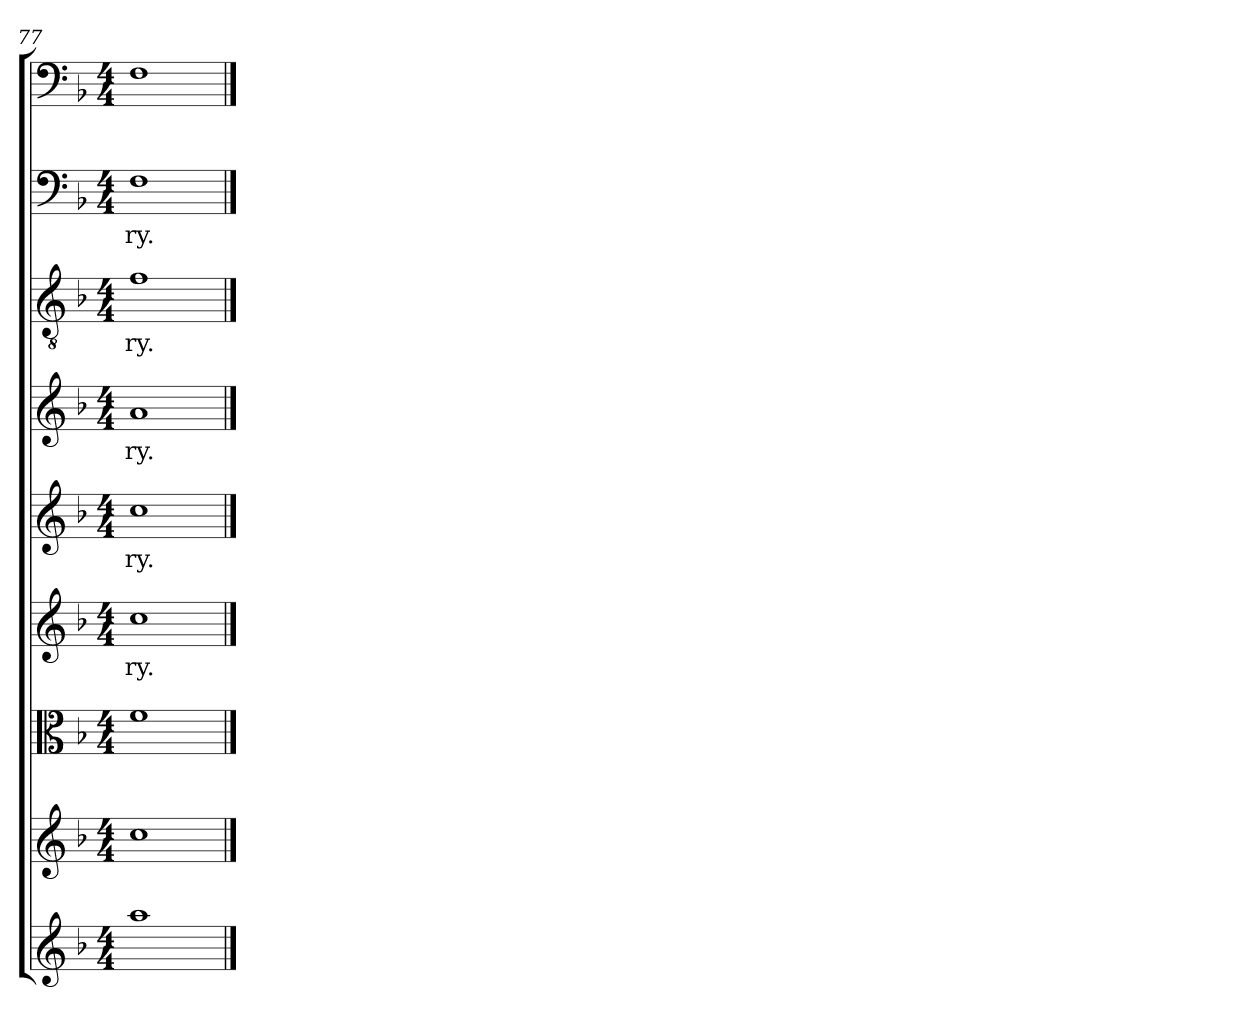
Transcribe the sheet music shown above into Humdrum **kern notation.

**kern	**kern	**kern	**kern	**text	**kern	**text	**kern	**text	**kern	**text	**kern	**text	**kern
*part9	*part8	*part7	*part6	*part6	*part5	*part5	*part4	*part4	*part3	*part3	*part2	*part2	*part1
*staff9	*staff8	*staff7	*staff6	*staff6	*staff5	*staff5	*staff4	*staff4	*staff3	*staff3	*staff2	*staff2	*staff1
*clefG2	*clefG2	*clefC3	*clefG2	*	*clefG2	*	*clefG2	*	*clefGv2	*	*clefF4	*	*clefF4
*k[b-]	*k[b-]	*k[b-]	*k[b-]	*	*k[b-]	*	*k[b-]	*	*k[b-]	*	*k[b-]	*	*k[b-]
*F:	*F:	*F:	*F:	*	*F:	*	*F:	*	*F:	*	*F:	*	*F:
*M4/4	*M4/4	*M4/4	*M4/4	*	*M4/4	*	*M4/4	*	*M4/4	*	*M4/4	*	*M4/4
=77	=77	=77	=77	=77	=77	=77	=77	=77	=77	=77	=77	=77	=77
1aa\	1cc\	1f\	1cc\	-ry.	1cc\	-ry.	1a/	-ry.	1f\	-ry.	1F\	-ry.	1F\
==	==	==	==	==	==	==	==	==	==	==	==	==	==
*-	*-	*-	*-	*-	*-	*-	*-	*-	*-	*-	*-	*-	*-
